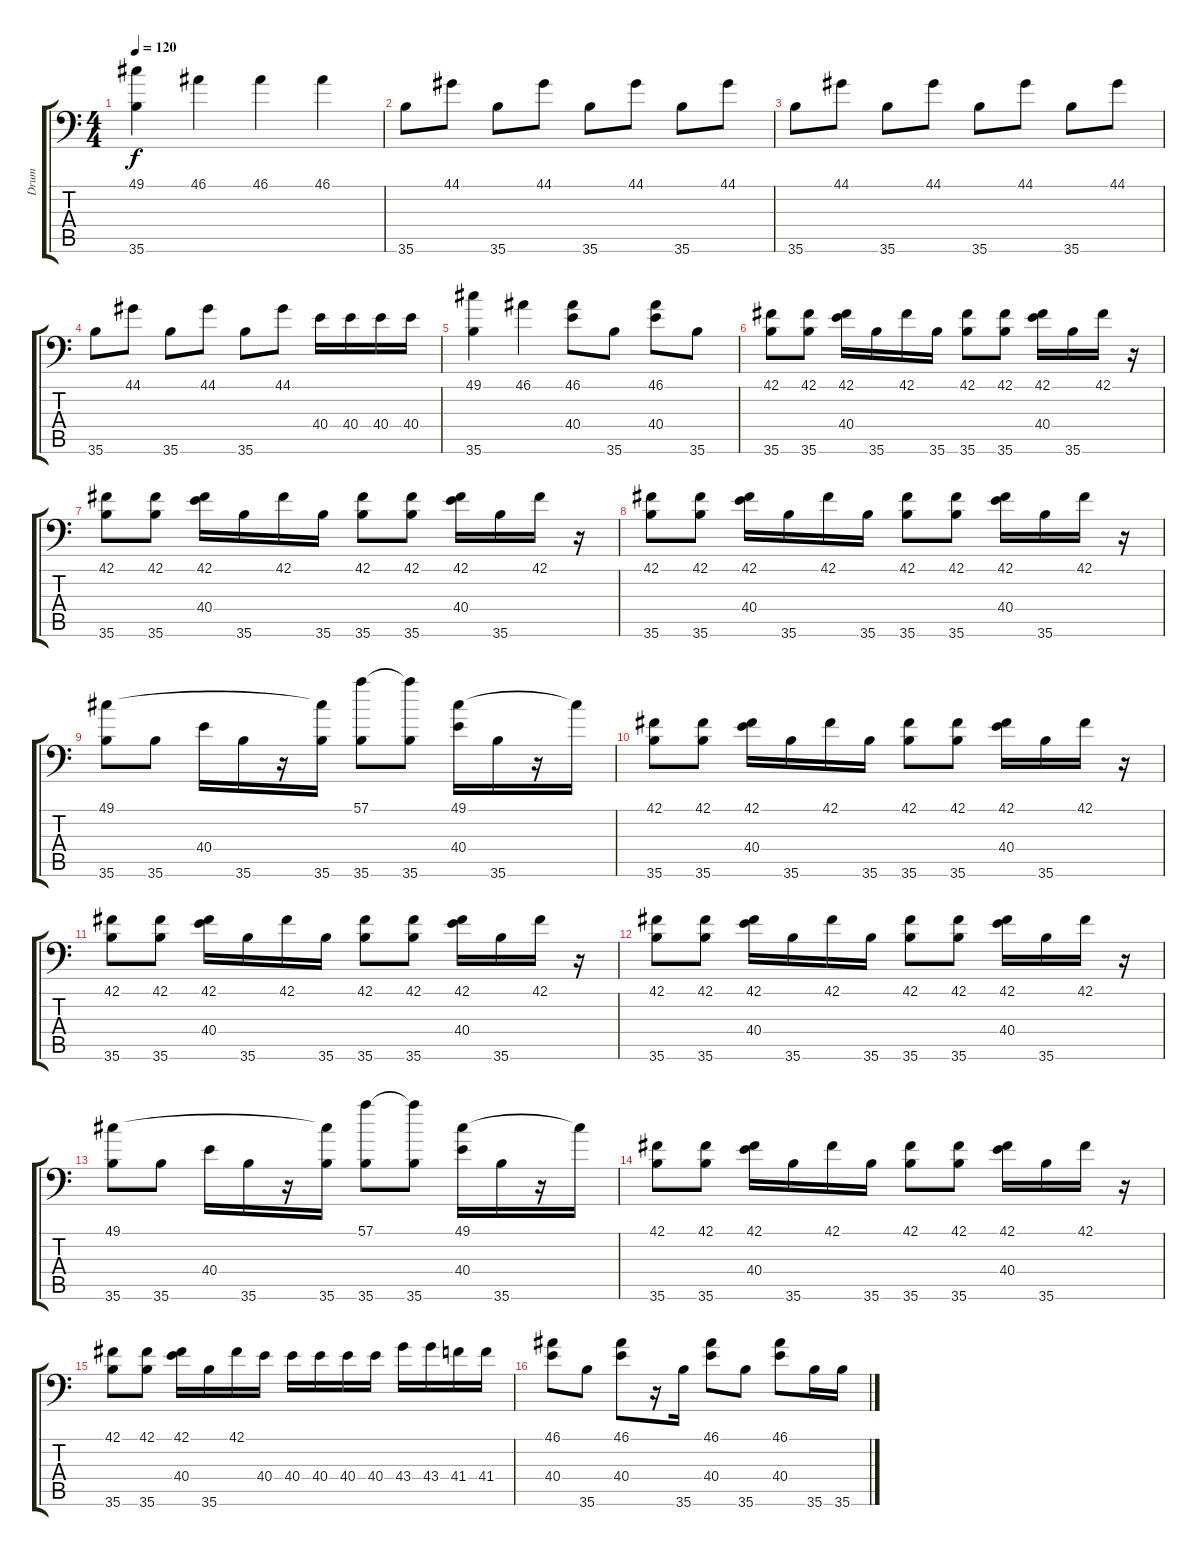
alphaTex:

\track ("Drum" "Drum") {instrument acousticgrandpiano}
\staff {score tabs}
\tuning (C-1 C-1 C-1 C-1 C-1 C-1) {hide}
\ts (4 4)
\tempo 120
\clef f4
\ks c
(49.1 35.6).4{dy f} 46.1.4 46.1.4 46.1.4 |
35.6.8 44.1.8 35.6.8 44.1.8 35.6.8 44.1.8 35.6.8 44.1.8 |
35.6.8 44.1.8 35.6.8 44.1.8 35.6.8 44.1.8 35.6.8 44.1.8 |
35.6.8 44.1.8 35.6.8 44.1.8 35.6.8 44.1.8 40.4.16 40.4.16 40.4.16 40.4.16 |
(49.1 35.6).4 46.1.4 (46.1 40.4).8 35.6.8 (46.1 40.4).8 35.6.8 |
(42.1 35.6).8 (42.1 35.6).8 (42.1 40.4).16 35.6.16 42.1.16 35.6.16 (42.1 35.6).8 (42.1 35.6).8 (42.1 40.4).16 35.6.16 42.1.16 r.16 |
(42.1 35.6).8 (42.1 35.6).8 (42.1 40.4).16 35.6.16 42.1.16 35.6.16 (42.1 35.6).8 (42.1 35.6).8 (42.1 40.4).16 35.6.16 42.1.16 r.16 |
(42.1 35.6).8 (42.1 35.6).8 (42.1 40.4).16 35.6.16 42.1.16 35.6.16 (42.1 35.6).8 (42.1 35.6).8 (42.1 40.4).16 35.6.16 42.1.16 r.16 |
(49.1 35.6).8 35.6.8 40.4.16 35.6.16 r.16 (49.1{t} 35.6).16 (57.1 35.6).8 (57.1{t} 35.6).8 (49.1 40.4).16 35.6.16 r.16 49.1{t}.16 |
(42.1 35.6).8 (42.1 35.6).8 (42.1 40.4).16 35.6.16 42.1.16 35.6.16 (42.1 35.6).8 (42.1 35.6).8 (42.1 40.4).16 35.6.16 42.1.16 r.16 |
(42.1 35.6).8 (42.1 35.6).8 (42.1 40.4).16 35.6.16 42.1.16 35.6.16 (42.1 35.6).8 (42.1 35.6).8 (42.1 40.4).16 35.6.16 42.1.16 r.16 |
(42.1 35.6).8 (42.1 35.6).8 (42.1 40.4).16 35.6.16 42.1.16 35.6.16 (42.1 35.6).8 (42.1 35.6).8 (42.1 40.4).16 35.6.16 42.1.16 r.16 |
(49.1 35.6).8 35.6.8 40.4.16 35.6.16 r.16 (49.1{t} 35.6).16 (57.1 35.6).8 (57.1{t} 35.6).8 (49.1 40.4).16 35.6.16 r.16 49.1{t}.16 |
(42.1 35.6).8 (42.1 35.6).8 (42.1 40.4).16 35.6.16 42.1.16 35.6.16 (42.1 35.6).8 (42.1 35.6).8 (42.1 40.4).16 35.6.16 42.1.16 r.16 |
(42.1 35.6).8 (42.1 35.6).8 (42.1 40.4).16 35.6.16 42.1.16 40.4.16 40.4.16 40.4.16 40.4.16 40.4.16 43.4.16 43.4.16 41.4.16 41.4.16 |
(46.1 40.4).8 35.6.8 (46.1 40.4).8 r.16 35.6.16 (46.1 40.4).8 35.6.8 (46.1 40.4).8 35.6.16 35.6.16
